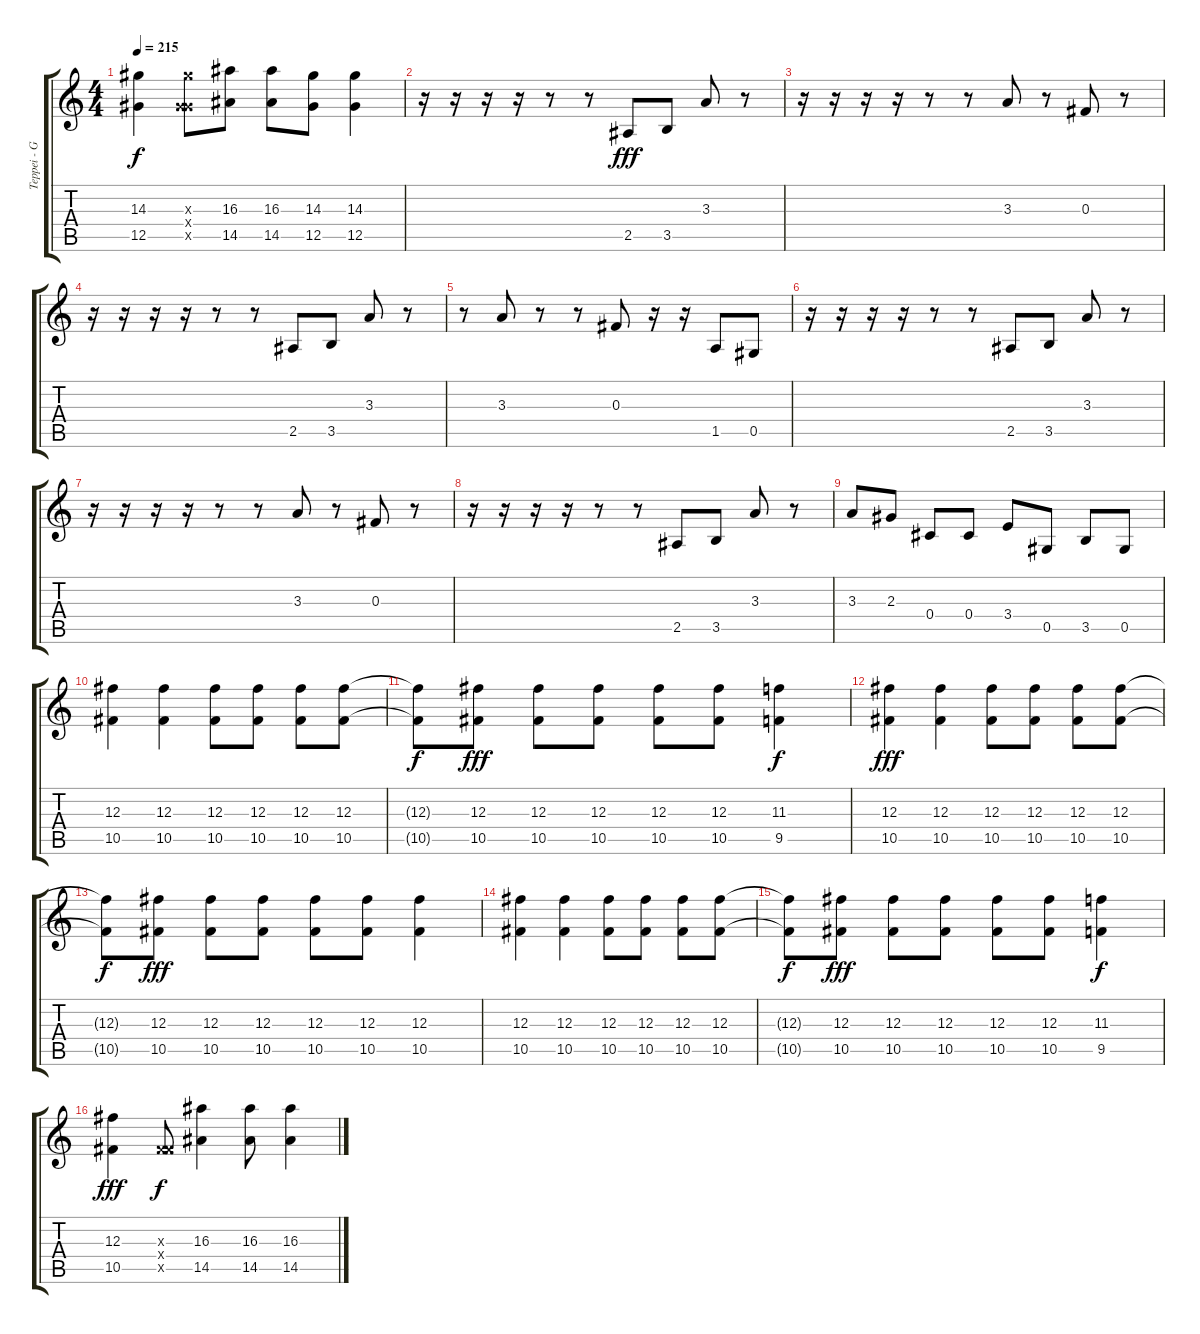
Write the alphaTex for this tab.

\track ("Teppei - Guitar" "Teppei - G") {instrument distortionguitar}
\staff {score tabs}
\tuning (Eb4 Bb3 Gb3 Db3 Ab2 Db2) {hide}
\ts (4 4)
\tempo 215
\clef g2
\ks c
(14.3 12.5).4{dy f} (14.3{x} 7.4{x} 12.5{x}).8 (16.3 14.5).8 (16.3 14.5).8 (14.3 12.5).8 (14.3 12.5).4 |
r.16{instrument electricguitarmuted} r.16 r.16 r.16 r.8 r.8 2.5.8{dy fff instrument distortionguitar} 3.5.8 3.3.8 r.8{instrument electricguitarmuted} |
r.16 r.16 r.16 r.16 r.8 r.8 3.3.8{instrument distortionguitar} r.8{instrument electricguitarmuted} 0.3.8{instrument distortionguitar} r.8{instrument electricguitarmuted} |
r.16{instrument electricguitarmuted} r.16 r.16 r.16 r.8 r.8 2.5.8{instrument distortionguitar} 3.5.8 3.3.8 r.8{instrument electricguitarmuted} |
r.8 3.3.8{instrument distortionguitar} r.8{instrument electricguitarmuted} r.8 0.3.8{instrument distortionguitar} r.16{instrument electricguitarmuted} r.16 1.5.8{instrument distortionguitar} 0.5.8 |
r.16{instrument electricguitarmuted} r.16 r.16 r.16 r.8 r.8 2.5.8{instrument distortionguitar} 3.5.8 3.3.8 r.8{instrument electricguitarmuted} |
r.16 r.16 r.16 r.16 r.8 r.8 3.3.8{instrument distortionguitar} r.8{instrument electricguitarmuted} 0.3.8{instrument distortionguitar} r.8{instrument electricguitarmuted} |
r.16{instrument electricguitarmuted} r.16 r.16 r.16 r.8 r.8 2.5.8{instrument distortionguitar} 3.5.8 3.3.8 r.8{instrument electricguitarmuted} |
3.3.8{instrument distortionguitar} 2.3.8 0.4.8 0.4.8 3.4.8 0.5.8 3.5.8 0.5.8 |
(12.3 10.5).4 (12.3 10.5).4 (12.3 10.5).8 (12.3 10.5).8 (12.3 10.5).8 (12.3 10.5).8 |
(12.3{t} 10.5{t}).8{dy f} (12.3 10.5).8{dy fff} (12.3 10.5).8 (12.3 10.5).8 (12.3 10.5).8 (12.3 10.5).8 (11.3 9.5).4{dy f} |
(12.3 10.5).4{dy fff} (12.3 10.5).4 (12.3 10.5).8 (12.3 10.5).8 (12.3 10.5).8 (12.3 10.5).8 |
(12.3{t} 10.5{t}).8{dy f} (12.3 10.5).8{dy fff} (12.3 10.5).8 (12.3 10.5).8 (12.3 10.5).8 (12.3 10.5).8 (12.3 10.5).4 |
(12.3 10.5).4 (12.3 10.5).4 (12.3 10.5).8 (12.3 10.5).8 (12.3 10.5).8 (12.3 10.5).8 |
(12.3{t} 10.5{t}).8{dy f} (12.3 10.5).8{dy fff} (12.3 10.5).8 (12.3 10.5).8 (12.3 10.5).8 (12.3 10.5).8 (11.3 9.5).4{dy f} |
(12.3 10.5).4{dy fff} (0.3{x} 5.4{x} 10.5{x}).8{dy f} (16.3 14.5).4 (16.3 14.5).8 (16.3 14.5).4
